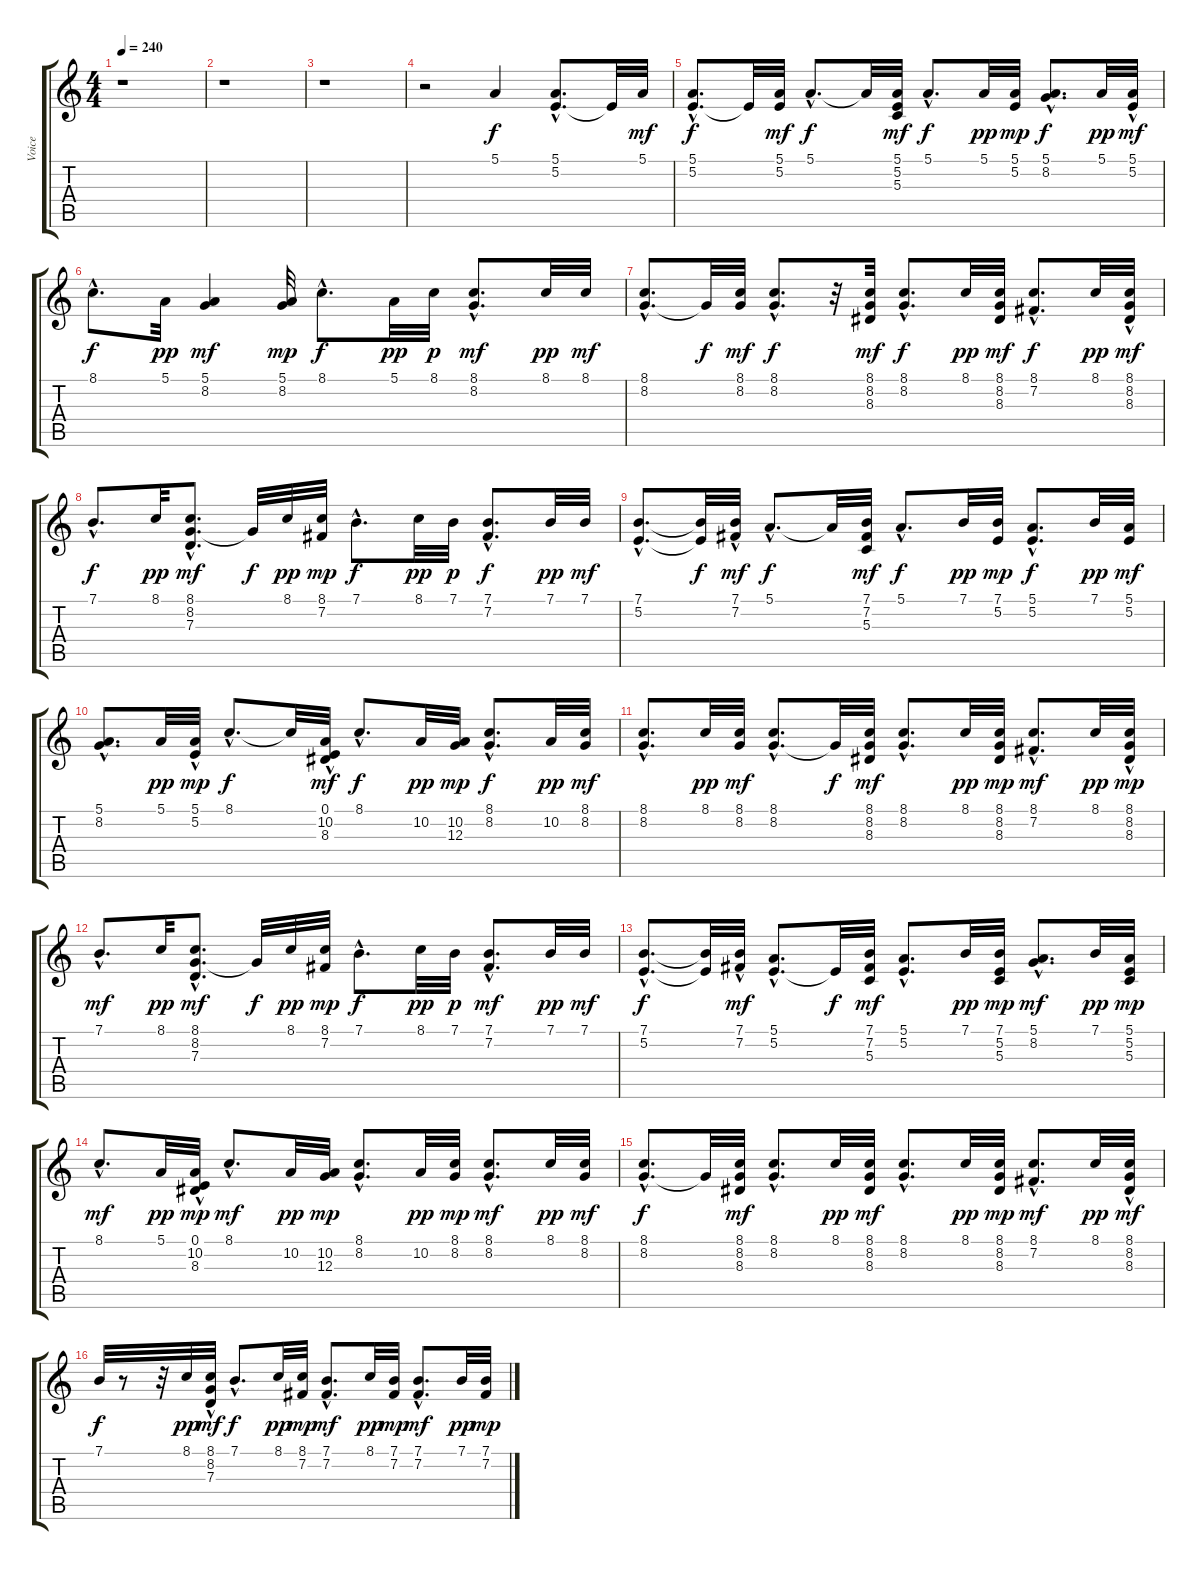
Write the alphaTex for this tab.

\track ("Voice" "Voice") {instrument lead4chiff}
\staff {score tabs}
\tuning (E4 B3 G3 D3 A2 E2) {hide}
\ts (4 4)
\tempo 240
\clef g2
\ks c
r.1{dy f} |
r.1 |
r.1 |
r.2 5.1.4 (5.1 5.2{hac}).8{d} 5.2{t}.32 5.1.32{dy mf} |
(5.1 5.2{hac}).8{d dy f} 5.2{t}.32 (5.1 5.2).32{dy mf} 5.1{hac}.8{d dy f} 5.1{t}.32 (5.1 5.2 5.3).32{dy mf} 5.1{hac}.8{d dy f} 5.1.32{dy pp} (5.1 5.2).32{dy mp} (5.1{hac} 8.2{hac}).8{d dy f} 5.1.32{dy pp} (5.1 5.2{hac}).32{dy mf} |
8.1{hac}.8{d dy f} 5.1.32{dy pp} (5.1 8.2).4{dy mf} (5.1 8.2).32{dy mp} 8.1{hac}.8{d dy f} 5.1.32{dy pp} 8.1.32{dy p} (8.1 8.2{hac}).8{d dy mf} 8.1.32{dy pp} 8.1.32{dy mf} |
(8.1 8.2{hac}).8{d} 8.2{t}.32{dy f} (8.1 8.2).32{dy mf} (8.1 8.2{hac}).8{d dy f} r.32 (8.1 8.2 8.3).32{dy mf} (8.1 8.2{hac}).8{d dy f} 8.1.32{dy pp} (8.1 8.2 8.3).32{dy mf} (8.1{hac} 7.2{hac}).8{d dy f} 8.1.32{dy pp} (8.1 8.2 8.3{hac}).32{dy mf} |
7.1{hac}.8{d dy f} 8.1.32{dy pp} (8.1 8.2{hac} 7.3).8{d dy mf} 8.2{t}.32{dy f} 8.1.32{dy pp} (8.1 7.2).32{dy mp} 7.1{hac}.8{d dy f} 8.1.32{dy pp} 7.1.32{dy p} (7.1 7.2{hac}).8{d dy f} 7.1.32{dy pp} 7.1.32{dy mf} |
(7.1{hac} 5.2{hac}).8{d} (7.1{t} 5.2{t}).32{dy f} (7.1 7.2{hac}).32{dy mf} 5.1{hac}.8{d dy f} 5.1{t}.32 (7.1 7.2 5.3).32{dy mf} 5.1{hac}.8{d dy f} 7.1.32{dy pp} (7.1 5.2).32{dy mp} (5.1 5.2{hac}).8{d dy f} 7.1.32{dy pp} (5.1 5.2).32{dy mf} |
(5.1 8.2{hac}).8{d} 5.1.32{dy pp} (5.1 5.2{hac}).32{dy mp} 8.1{hac}.8{d dy f} 8.1{t}.32 (0.1{hac} 10.2 8.3).32{dy mf} 8.1{hac}.8{d dy f} 10.2.32{dy pp} (10.2 12.3).32{dy mp} (8.1 8.2{hac}).8{d dy f} 10.2.32{dy pp} (8.1 8.2).32{dy mf} |
(8.1 8.2{hac}).8{d} 8.1.32{dy pp} (8.1 8.2).32{dy mf} (8.1 8.2{hac}).8{d} 8.2{t}.32{dy f} (8.1 8.2 8.3).32{dy mf} (8.1 8.2{hac}).8{d} 8.1.32{dy pp} (8.1 8.2 8.3).32{dy mp} (8.1{hac} 7.2{hac}).8{d dy mf} 8.1.32{dy pp} (8.1 8.2 8.3{hac}).32{dy mp} |
7.1{hac}.8{d dy mf} 8.1.32{dy pp} (8.1 8.2{hac} 7.3).8{d dy mf} 8.2{t}.32{dy f} 8.1.32{dy pp} (8.1 7.2).32{dy mp} 7.1{hac}.8{d dy f} 8.1.32{dy pp} 7.1.32{dy p} (7.1 7.2{hac}).8{d dy mf} 7.1.32{dy pp} 7.1.32{dy mf} |
(7.1{hac} 5.2{hac}).8{d dy f} (7.1{t} 5.2{t}).32 (7.1 7.2{hac}).32{dy mf} (5.1 5.2{hac}).8{d} 5.2{t}.32{dy f} (7.1 7.2 5.3).32{dy mf} (5.1 5.2{hac}).8{d} 7.1.32{dy pp} (7.1 5.2 5.3).32{dy mp} (5.1 8.2{hac}).8{d dy mf} 7.1.32{dy pp} (5.1 5.2 5.3).32{dy mp} |
8.1{hac}.8{d dy mf} 5.1.32{dy pp} (0.1{hac} 10.2 8.3).32{dy mp} 8.1{hac}.8{d dy mf} 10.2.32{dy pp} (10.2 12.3).32{dy mp} (8.1 8.2{hac}).8{d} 10.2.32{dy pp} (8.1 8.2).32{dy mp} (8.1 8.2{hac}).8{d dy mf} 8.1.32{dy pp} (8.1 8.2).32{dy mf} |
(8.1 8.2{hac}).8{d dy f} 8.2{t}.32 (8.1 8.2 8.3).32{dy mf} (8.1 8.2{hac}).8{d} 8.1.32{dy pp} (8.1 8.2 8.3).32{dy mf} (8.1 8.2{hac}).8{d} 8.1.32{dy pp} (8.1 8.2 8.3).32{dy mp} (8.1{hac} 7.2{hac}).8{d dy mf} 8.1.32{dy pp} (8.1 8.2 8.3{hac}).32{dy mf} |
7.1.32{dy f} r.8 r.32 8.1.32{dy pp} (8.1 8.2{hac} 7.3).32{dy mf} 7.1{hac}.8{d dy f} 8.1.32{dy pp} (8.1 7.2).32{dy mp} (7.1 7.2{hac}).8{d dy mf} 8.1.32{dy pp} (7.1 7.2).32{dy mp} (7.1 7.2{hac}).8{d dy mf} 7.1.32{dy pp} (7.1 7.2).32{dy mp}
